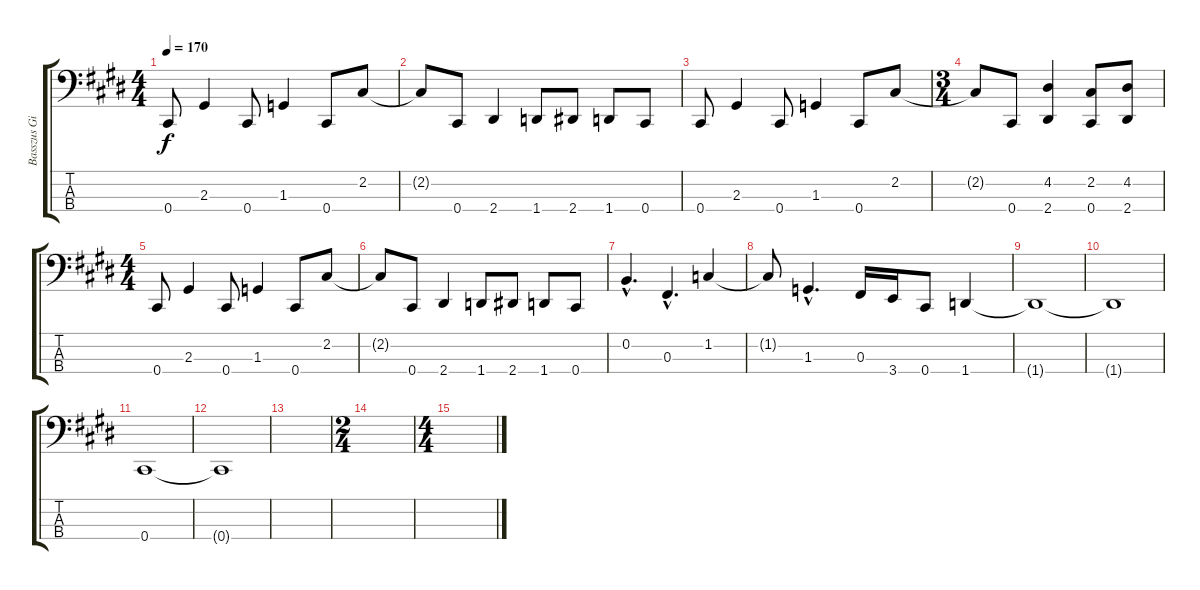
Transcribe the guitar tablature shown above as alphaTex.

\track ("Basszus Gitár" "Basszus Gi") {instrument electricbassfinger}
\staff {score tabs}
\tuning (E2 B1 Gb1 Db1) {hide}
\ts (4 4)
\tempo 170
\clef f4
\ks c#minor
0.4.8{dy f} 2.3.4 0.4.8 1.3.4 0.4.8 2.2.8 |
2.2{t}.8 0.4.8 2.4.4 1.4.8 2.4.8 1.4.8 0.4.8 |
0.4.8 2.3.4 0.4.8 1.3.4 0.4.8 2.2.8 |
\ts (3 4)
2.2{t}.8 0.4.8 (4.2 2.4).4 (2.2 0.4).8 (4.2 2.4).8 |
\ts (4 4)
0.4.8 2.3.4 0.4.8 1.3.4 0.4.8 2.2.8 |
2.2{t}.8 0.4.8 2.4.4 1.4.8 2.4.8 1.4.8 0.4.8 |
0.2{hac}.4{d} 0.3{hac}.4{d} 1.2.4 |
1.2{t}.8 1.3{hac}.4{d} 0.3.16 3.4.16 0.4.8 1.4.4 |
1.4{t}.1 |
1.4{t}.1 |
0.4.1 |
0.4{t}.1 |
|
\ts (2 4)
|
\ts (4 4)
